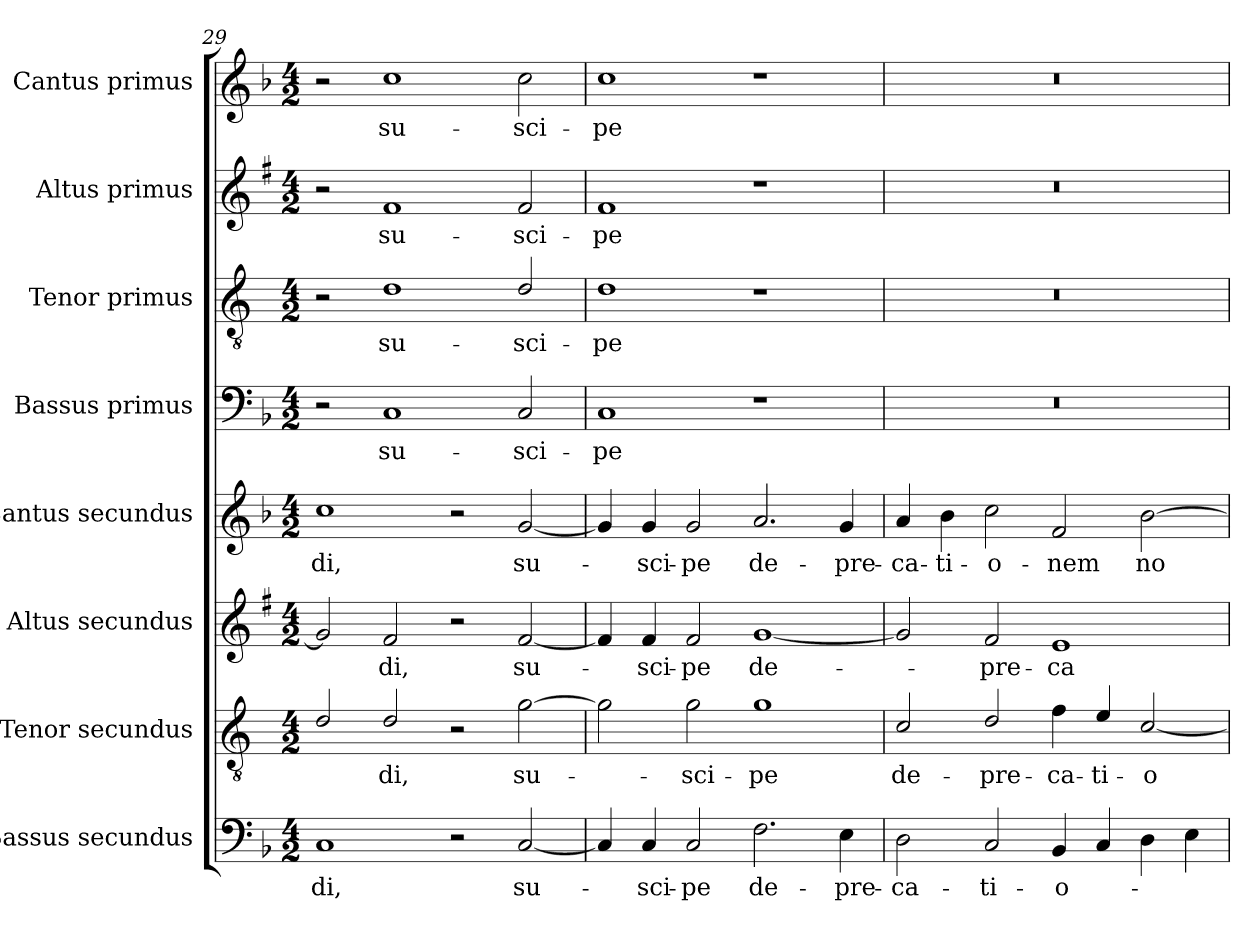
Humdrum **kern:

**kern	**text	**kern	**text	**kern	**text	**kern	**text	**kern	**text	**kern	**text	**kern	**text	**kern	**text
*part8	*part8	*part7	*part7	*part6	*part6	*part5	*part5	*part4	*part4	*part3	*part3	*part2	*part2	*part1	*part1
*staff8	*staff8	*staff7	*staff7	*staff6	*staff6	*staff5	*staff5	*staff4	*staff4	*staff3	*staff3	*staff2	*staff2	*staff1	*staff1
*I"Bassus secundus	*	*I"Tenor secundus	*	*I"Altus secundus	*	*I"Cantus secundus	*	*I"Bassus primus	*	*I"Tenor primus	*	*I"Altus primus	*	*I"Cantus primus	*
*I'B2	*	*I'T2	*	*I'A2	*	*I'C2	*	*I'B1	*	*I'T1	*	*I'A1	*	*I'C1	*
*clefF4	*	*clefGv2	*	*clefG2	*	*clefG2	*	*clefF4	*	*clefGv2	*	*clefG2	*	*clefG2	*
*	*	*ITrd4c7	*	*ITrd1c2	*	*	*	*	*	*ITrd4c7	*	*ITrd1c2	*	*	*
*k[b-]	*	*k[b-]	*	*k[b-]	*	*k[b-]	*	*k[b-]	*	*k[b-]	*	*k[b-]	*	*k[b-]	*
*F:	*	*F:	*	*F:	*	*F:	*	*F:	*	*F:	*	*F:	*	*F:	*
*M4/2	*	*M4/2	*	*M4/2	*	*M4/2	*	*M4/2	*	*M4/2	*	*M4/2	*	*M4/2	*
=29	=29	=29	=29	=29	=29	=29	=29	=29	=29	=29	=29	=29	=29	=29	=29
!	!LO:LY:b	!	!	!	!	!	!LO:LY:b	!	!	!	!	!	!	!	!
1C	-di,	2G/	.	2f/]	.	1cc	-di,	2r	.	2r	.	2r	.	2r	.
!	!	!	!LO:LY:b	!	!LO:LY:b	!	!	!	!LO:LY:b	!	!LO:LY:b	!	!LO:LY:b	!	!LO:LY:b
.	.	2G/	-di,	2e/	-di,	.	.	1C	su-	1G	su-	1e	su-	1cc	su-
2r	.	2r	.	2r	.	2r	.	.	.	.	.	.	.	.	.
!	!LO:LY:b	!	!LO:LY:b	!	!LO:LY:b	!	!LO:LY:b	!	!LO:LY:b	!	!LO:LY:b	!	!LO:LY:b	!	!LO:LY:b
[2C/	su-	[2c\	su-	[2e/	su-	[2g/	su-	2C/	-sci-	2G/	-sci-	2e/	-sci-	2cc\	-sci-
!!LO:PB:g=z
=30	=30	=30	=30	=30	=30	=30	=30	=30	=30	=30	=30	=30	=30	=30	=30
!	!	!	!	!	!	!	!	!	!LO:LY:b	!	!LO:LY:b	!	!LO:LY:b	!	!LO:LY:b
4C/]	.	2c\]	.	4e/]	.	4g/]	.	1C	-pe	1G	-pe	1e	-pe	1cc	-pe
!	!LO:LY:b	!	!	!	!LO:LY:b	!	!LO:LY:b	!	!	!	!	!	!	!	!
4C/	-sci-	.	.	4e/	-sci-	4g/	-sci-	.	.	.	.	.	.	.	.
!	!LO:LY:b	!	!LO:LY:b	!	!LO:LY:b	!	!LO:LY:b	!	!	!	!	!	!	!	!
2C/	-pe	2c\	-sci-	2e/	-pe	2g/	-pe	.	.	.	.	.	.	.	.
!	!LO:LY:b	!	!LO:LY:b	!	!LO:LY:b	!	!LO:LY:b	!	!	!	!	!	!	!	!
2.F\	de-	1c	-pe	[1f	de-	2.a/	de-	1r	.	1r	.	1r	.	1r	.
!	!LO:LY:b	!	!	!	!	!	!LO:LY:b	!	!	!	!	!	!	!	!
4E\	-pre-	.	.	.	.	4g/	-pre-	.	.	.	.	.	.	.	.
=31	=31	=31	=31	=31	=31	=31	=31	=31	=31	=31	=31	=31	=31	=31	=31
!	!LO:LY:b	!	!LO:LY:b	!	!	!	!LO:LY:b	!	!	!	!	!	!	!	!
2D\	-ca-	2F/	de-	2f/]	.	4a/	-ca-	0r	.	0r	.	0r	.	0r	.
!	!	!	!	!	!	!	!LO:LY:b	!	!	!	!	!	!	!	!
.	.	.	.	.	.	4b-\	-ti-	.	.	.	.	.	.	.	.
!	!LO:LY:b	!	!LO:LY:b	!	!LO:LY:b	!	!LO:LY:b	!	!	!	!	!	!	!	!
2C/	-ti-	2G/	-pre-	2e/	-pre-	2cc\	-o-	.	.	.	.	.	.	.	.
!	!LO:LY:b	!	!LO:LY:b	!	!LO:LY:b	!	!LO:LY:b	!	!	!	!	!	!	!	!
4BB-/	-o-	4B-\	-ca-	1d	-ca-	2f/	-nem	.	.	.	.	.	.	.	.
!	!	!	!LO:LY:b	!	!	!	!	!	!	!	!	!	!	!	!
4C/	.	4A/	-ti-	.	.	.	.	.	.	.	.	.	.	.	.
!	!	!	!LO:LY:b	!	!	!	!LO:LY:b	!	!	!	!	!	!	!	!
4D\	.	[2F/	-o-	.	.	[2b-\	no-	.	.	.	.	.	.	.	.
4E\	.	.	.	.	.	.	.	.	.	.	.	.	.	.	.
=	=	=	=	=	=	=	=	=	=	=	=	=	=	=	=
*-	*-	*-	*-	*-	*-	*-	*-	*-	*-	*-	*-	*-	*-	*-	*-
